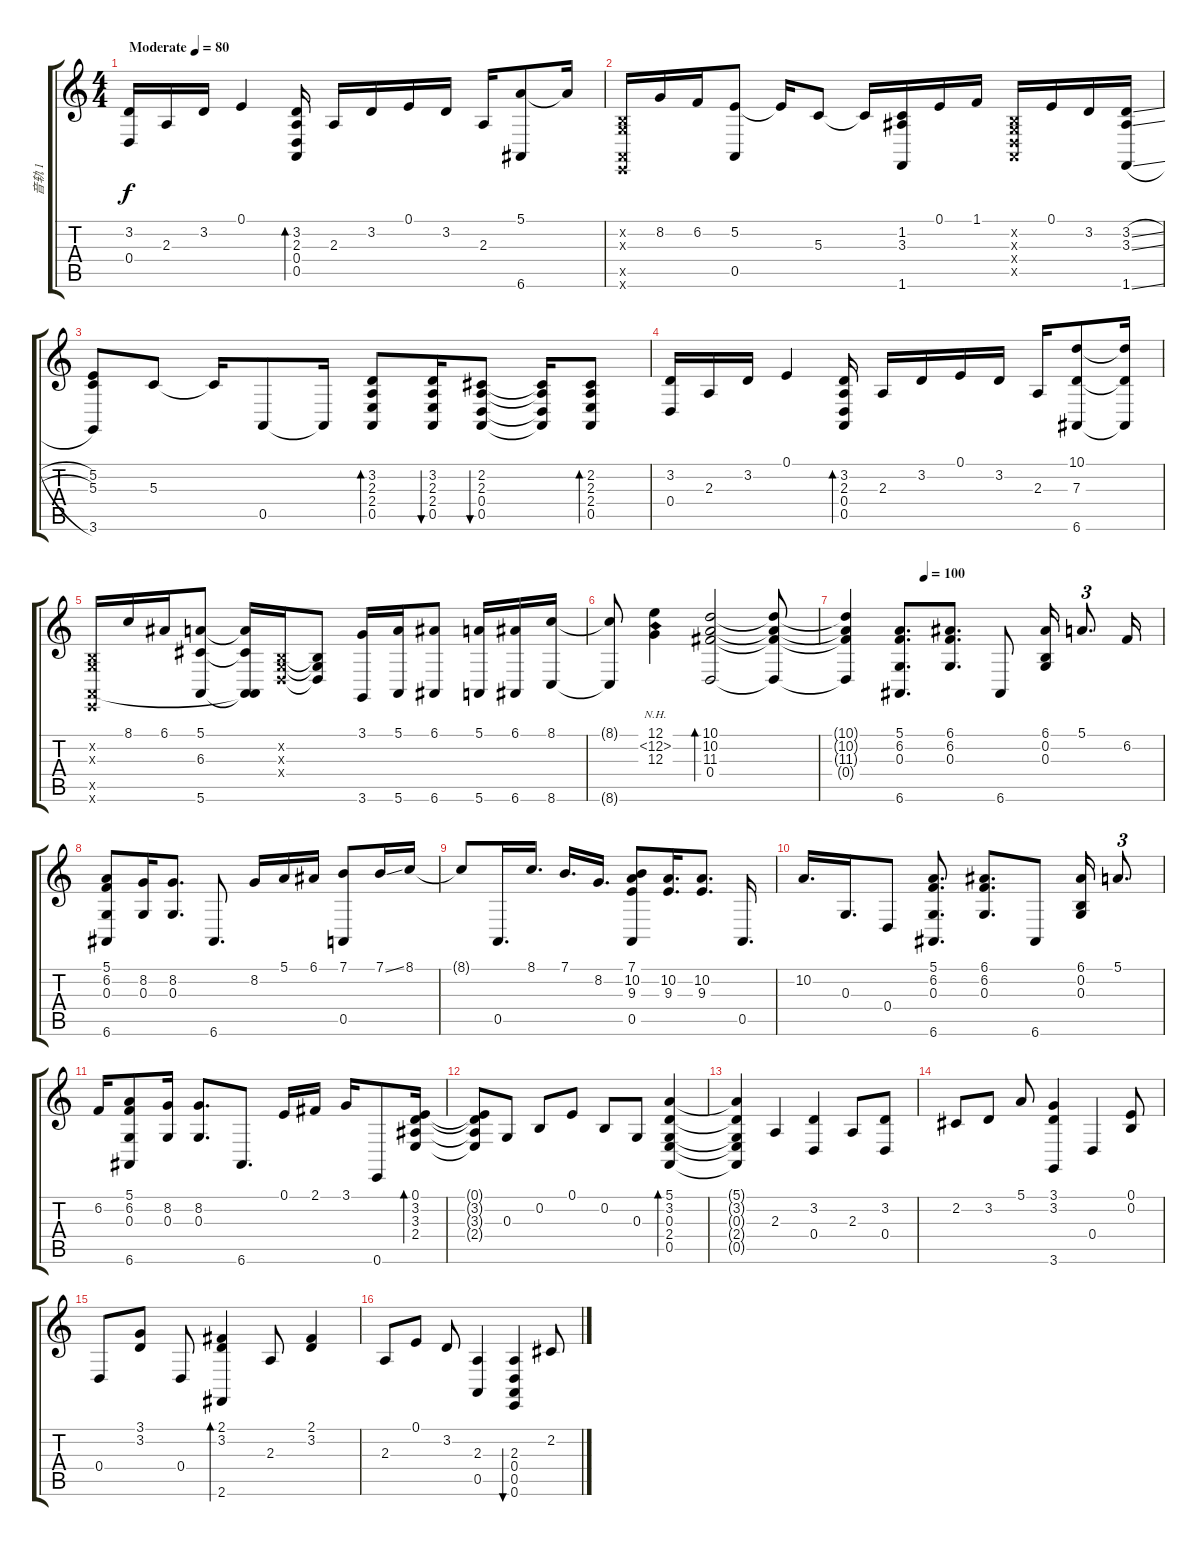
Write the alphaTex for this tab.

\track ("音轨 1" "音轨 1") {instrument acousticgrandpiano}
\staff {score tabs}
\tuning (E4 B3 G3 D3 A2 E2) {hide}
\ts (4 4)
\tempo (80 "Moderate")
\clef g2
\ks c
(3.2 0.4).16{dy f instrument acousticgrandpiano} 2.3.16 3.2.16 0.1.4 (3.2 2.3 0.4 0.5).16{bd 240} 2.3.16 3.2.16 0.1.16 3.2.16 2.3.16 (5.1 6.6).8 5.1{t}.16 |
(0.2{x} 0.3{x} 0.5{x} 0.6{x}).16 8.2.16 6.2.16 (5.2 0.5).8 5.2{t}.16 5.3.8 5.3{t}.16 (1.2 3.3 1.6).16 0.1.16 1.1.16 (0.2{x} 0.3{x} 0.4{x} 0.5{x}).16 0.1.16 3.2.16 (3.2{sl} 3.3{sl} 1.6{sl}).16 |
(5.2 5.3 3.6).8 5.3.8 5.3{t}.16 0.5.8 0.5{t}.16 (3.2 2.3 2.4 0.5).8{bd 30} (3.2 2.3 2.4 0.5).16{bu 30} (2.2 2.3 0.4 0.5).8{bu 120} (2.2{t} 2.3{t} 0.4{t} 0.5{t}).16 (2.2 2.3 2.4 0.5).8{bd 120} |
(3.2 0.4).16 2.3.16 3.2.16 0.1.4 (3.2 2.3 0.4 0.5).16{bd 240} 2.3.16 3.2.16 0.1.16 3.2.16 2.3.16 (10.1 7.3 6.6).8 (10.1{t} 7.3{t} 6.6{t}).16 |
(0.2{x} 0.3{x} 0.5{x} 0.6{x}).16 8.1.16 6.1.16 (5.1 6.3 5.6).8 (5.1{t} 6.3{t} 0.5{t} 5.6{t}).16 (0.2{x} 0.3{x} 0.4{x}).16 (0.2{t} 0.3{t} 0.4{t}).8 (3.1 3.6).16 (5.1 5.6).16 (6.1 6.6).8 (5.1 5.6).16 (6.1 6.6).16 (8.1 8.6).16 |
(8.1{t} 8.6{t}).8 (12.1 12.2{nh} 12.3).4 (10.1 10.2 11.3 0.4).2{bd 240} (10.1{t} 10.2{t} 11.3{t} 0.4{t}).8 |
\tempo (100 0.25)
(10.1{t} 10.2{t} 11.3{t} 0.4{t}).4 (5.1 6.2 0.3 6.6).8{d} (6.1 6.2 0.3).8{d} 6.6.8 (6.1 0.2 0.3).16 5.1.8{d tu (3 2)} 6.2.16 |
(5.1 6.2 0.3 6.6).8 (8.2 0.3).16 (8.2 0.3).8{d} 6.6.8{d} 8.2.16 5.1.16 6.1.16 (7.1 0.5).8 7.1{ss}.16 8.1.16 |
8.1{t}.8 0.5.16{d} 8.1.16{d} 7.1.16{d} 8.2.16{d} (7.1 10.2 9.3 0.5).8 (10.2 9.3).16{d} (10.2 9.3).8{d} 0.5.16{d} |
10.2.16{d} 0.3.16{d} 0.4.8 (5.1 6.2 0.3 6.6).8{d} (6.1 6.2 0.3).8{d} 6.6.8 (6.1 0.2 0.3).16 5.1.8{d tu (3 2)} |
6.2.16 (5.1 6.2 0.3 6.6).8 (8.2 0.3).16 (8.2 0.3).8{d} 6.6.8{d} 0.1.16 2.1.16 3.1.16 0.6.8 (0.1 3.2 3.3 2.4).16{bd 240} |
(0.1{t} 3.2{t} 3.3{t} 2.4{t}).8 0.3.8 0.2.8 0.1.8 0.2.8 0.3.8 (5.1 3.2 0.3 2.4 0.5).4{bd 480} |
(5.1{t} 3.2{t} 0.3{t} 2.4{t} 0.5{t}).4 2.3.4 (3.2 0.4).4 2.3.8 (3.2 0.4).8 |
2.2.8 3.2.8 5.1.8 (3.1 3.2 3.6).4 0.4.4 (0.1 0.2).8 |
0.4.8 (3.1 3.2).8 0.4.8 (2.1 3.2 2.6).4{bd 480} 2.3.8 (2.1 3.2).4 |
2.3.8 0.1.8 3.2.8 (2.3 0.5).4 (2.3 0.4 0.5 0.6).4{bu 120} 2.2.8
